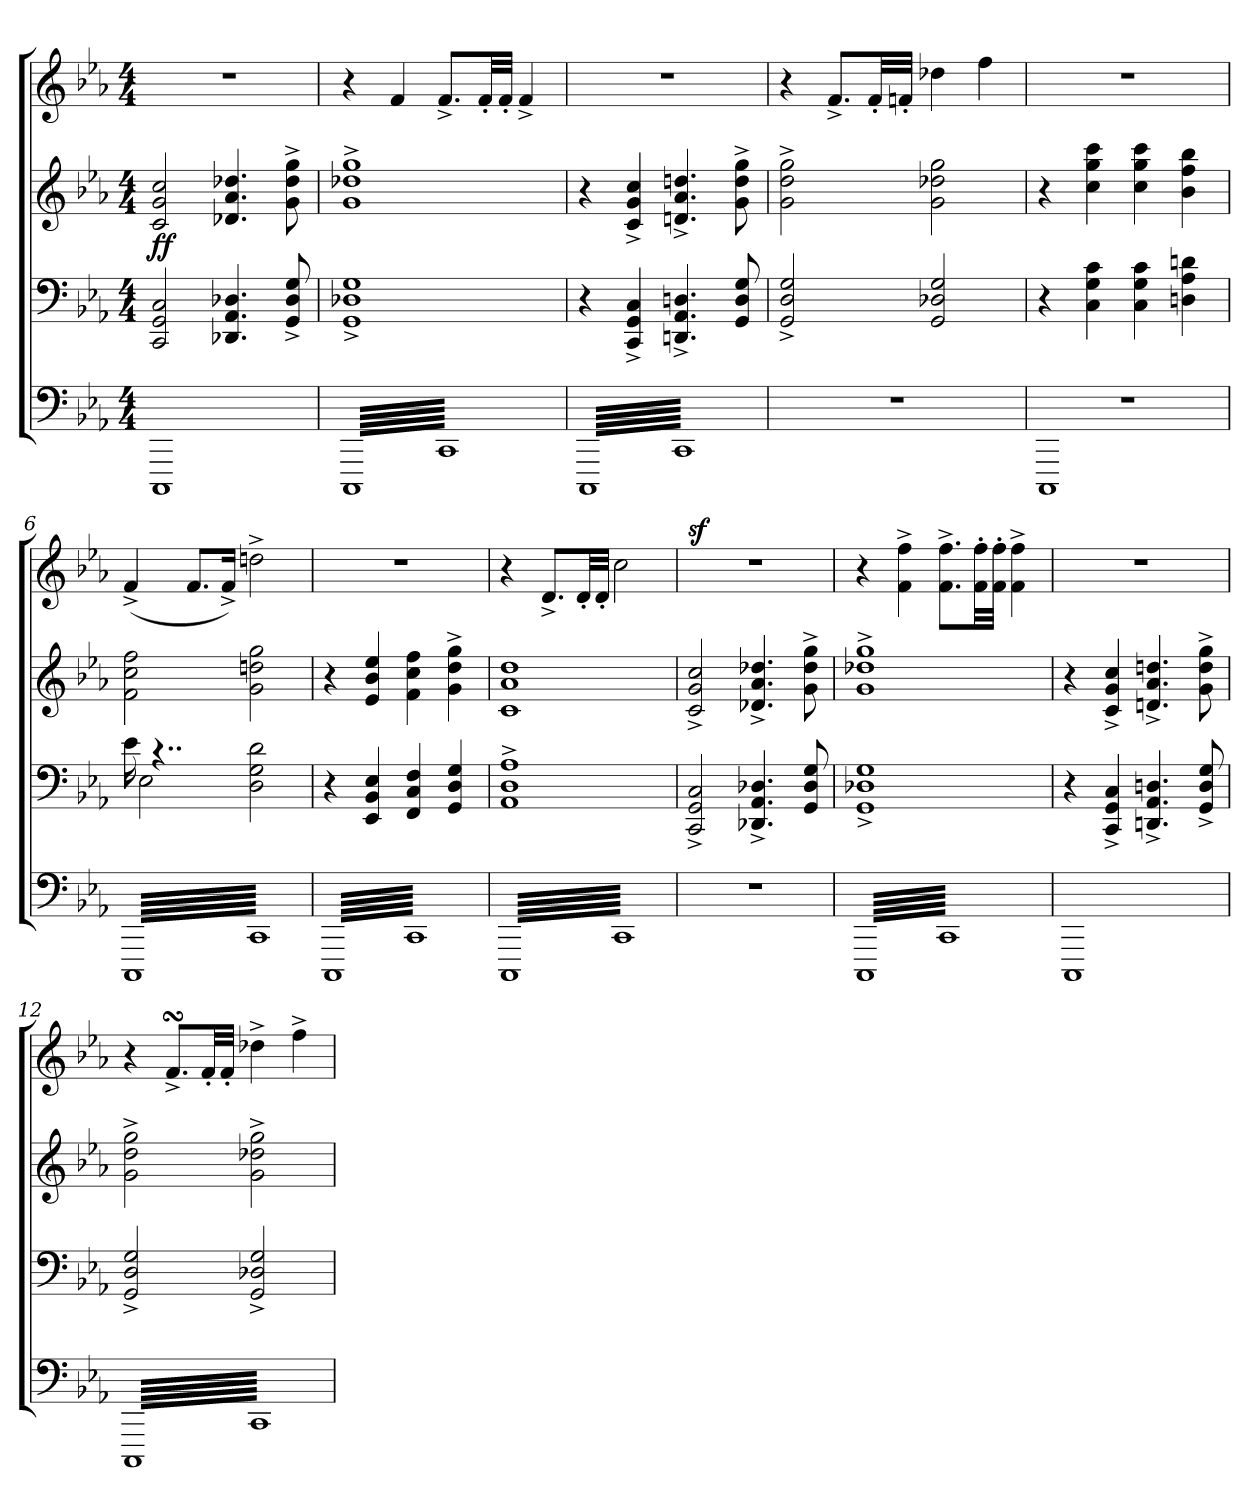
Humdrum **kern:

**kern	**kern	**kern	**dynam	**kern	**dynam
*part3	*part2	*part2	*part2	*part1	*part1
*staff4	*staff3	*staff2	*staff2/3	*staff1	*staff1
*clefF4	*clefF4	*clefG2	*	*clefG2	*
*k[b-e-a-]	*k[b-e-a-]	*k[b-e-a-]	*	*k[b-e-a-]	*
*M4/4	*M4/4	*M4/4	*	*M4/4	*
=1	=1	=1	=1	=1	=1
!	!	!	!LO:DY:b	!	!
1CCC	2CC/ 2GG/ 2C/	2c/ 2g/ 2cc/	ff	1r	.
.	4.DD-X/ 4.AA-/ 4.D-X/	4.d-X/ 4.a-/ 4.dd-X/	.	.	.
.	8GG/^ 8D-/^ 8G/^	8g\^ 8dd-\^ 8gg\^	.	.	.
=2	=2	=2	=2	=2	=2
*tremolo	*	*	*	*	*
64CCCLLLL	1GG^ 1D-X^ 1G^	1g^ 1dd-X^ 1gg^	.	4r	.
64CC	.	.	.	.	.
64CCC	.	.	.	.	.
64CC	.	.	.	.	.
64CCC	.	.	.	.	.
64CC	.	.	.	.	.
64CCC	.	.	.	.	.
64CC	.	.	.	.	.
64CCC	.	.	.	.	.
64CC	.	.	.	.	.
64CCC	.	.	.	.	.
64CC	.	.	.	.	.
64CCC	.	.	.	.	.
64CC	.	.	.	.	.
64CCC	.	.	.	.	.
64CC	.	.	.	.	.
64CCC	.	.	.	4f/	.
64CC	.	.	.	.	.
64CCC	.	.	.	.	.
64CC	.	.	.	.	.
64CCC	.	.	.	.	.
64CC	.	.	.	.	.
64CCC	.	.	.	.	.
64CC	.	.	.	.	.
64CCC	.	.	.	.	.
64CC	.	.	.	.	.
64CCC	.	.	.	.	.
64CC	.	.	.	.	.
64CCC	.	.	.	.	.
64CC	.	.	.	.	.
64CCC	.	.	.	.	.
64CC	.	.	.	.	.
64CCC	.	.	.	8.f^/L	.
64CC	.	.	.	.	.
64CCC	.	.	.	.	.
64CC	.	.	.	.	.
64CCC	.	.	.	.	.
64CC	.	.	.	.	.
64CCC	.	.	.	.	.
64CC	.	.	.	.	.
64CCC	.	.	.	.	.
64CC	.	.	.	.	.
64CCC	.	.	.	.	.
64CC	.	.	.	.	.
64CCC	.	.	.	32f'/LL	.
64CC	.	.	.	.	.
64CCC	.	.	.	32f'/JJJ	.
64CC	.	.	.	.	.
64CCC	.	.	.	4f^/	.
64CC	.	.	.	.	.
64CCC	.	.	.	.	.
64CC	.	.	.	.	.
64CCC	.	.	.	.	.
64CC	.	.	.	.	.
64CCC	.	.	.	.	.
64CC	.	.	.	.	.
64CCC	.	.	.	.	.
64CC	.	.	.	.	.
64CCC	.	.	.	.	.
64CC	.	.	.	.	.
64CCC	.	.	.	.	.
64CC	.	.	.	.	.
64CCC	.	.	.	.	.
64CCJJJJ	.	.	.	.	.
=3	=3	=3	=3	=3	=3
64CCCLLLL	4r	4r	.	1r	.
64CC	.	.	.	.	.
64CCC	.	.	.	.	.
64CC	.	.	.	.	.
64CCC	.	.	.	.	.
64CC	.	.	.	.	.
64CCC	.	.	.	.	.
64CC	.	.	.	.	.
64CCC	.	.	.	.	.
64CC	.	.	.	.	.
64CCC	.	.	.	.	.
64CC	.	.	.	.	.
64CCC	.	.	.	.	.
64CC	.	.	.	.	.
64CCC	.	.	.	.	.
64CC	.	.	.	.	.
64CCC	4CC/^ 4GG/^ 4C/^	4c/^ 4g/^ 4cc/^	.	.	.
64CC	.	.	.	.	.
64CCC	.	.	.	.	.
64CC	.	.	.	.	.
64CCC	.	.	.	.	.
64CC	.	.	.	.	.
64CCC	.	.	.	.	.
64CC	.	.	.	.	.
64CCC	.	.	.	.	.
64CC	.	.	.	.	.
64CCC	.	.	.	.	.
64CC	.	.	.	.	.
64CCC	.	.	.	.	.
64CC	.	.	.	.	.
64CCC	.	.	.	.	.
64CC	.	.	.	.	.
64CCC	4.DDn/^ 4.AA-/^ 4.Dn/^	4.dn/^ 4.a-/^ 4.ddn/^	.	.	.
64CC	.	.	.	.	.
64CCC	.	.	.	.	.
64CC	.	.	.	.	.
64CCC	.	.	.	.	.
64CC	.	.	.	.	.
64CCC	.	.	.	.	.
64CC	.	.	.	.	.
64CCC	.	.	.	.	.
64CC	.	.	.	.	.
64CCC	.	.	.	.	.
64CC	.	.	.	.	.
64CCC	.	.	.	.	.
64CC	.	.	.	.	.
64CCC	.	.	.	.	.
64CC	.	.	.	.	.
64CCC	.	.	.	.	.
64CC	.	.	.	.	.
64CCC	.	.	.	.	.
64CC	.	.	.	.	.
64CCC	.	.	.	.	.
64CC	.	.	.	.	.
64CCC	.	.	.	.	.
64CC	.	.	.	.	.
64CCC	8GG/ 8D/ 8G/	8g\^ 8dd\^ 8gg\^	.	.	.
64CC	.	.	.	.	.
64CCC	.	.	.	.	.
64CC	.	.	.	.	.
64CCC	.	.	.	.	.
64CC	.	.	.	.	.
64CCC	.	.	.	.	.
64CCJJJJ	.	.	.	.	.
*Xtremolo	*	*	*	*	*
=4	=4	=4	=4	=4	=4
1r	2GG/^ 2D/^ 2G/^	2g\^ 2dd\^ 2gg\^	.	4r	.
.	.	.	.	.	.
.	.	.	.	.	.
.	.	.	.	.	.
.	.	.	.	.	.
.	.	.	.	.	.
.	.	.	.	.	.
.	.	.	.	.	.
.	.	.	.	.	.
.	.	.	.	.	.
.	.	.	.	.	.
.	.	.	.	.	.
.	.	.	.	.	.
.	.	.	.	.	.
.	.	.	.	.	.
.	.	.	.	.	.
.	.	.	.	8.f^/L	.
.	.	.	.	.	.
.	.	.	.	.	.
.	.	.	.	.	.
.	.	.	.	.	.
.	.	.	.	.	.
.	.	.	.	.	.
.	.	.	.	.	.
.	.	.	.	.	.
.	.	.	.	.	.
.	.	.	.	.	.
.	.	.	.	.	.
.	.	.	.	32f'/LL	.
.	.	.	.	.	.
.	.	.	.	32fn'/JJJ	.
.	.	.	.	.	.
.	2GG/ 2D-X/ 2G/	2g\ 2dd-X\ 2gg\	.	4dd-X\	.
.	.	.	.	4ff\	.
=5	=5	=5	=5	=5	=5
*^	*	*	*	*	*
1r	1CCC	4r	4r	.	1r	.
.	.	4C\ 4G\ 4c\	4cc\ 4gg\ 4ccc\	.	.	.
.	.	4C\ 4G\ 4c\	4cc\ 4gg\ 4ccc\	.	.	.
.	.	4Dn\ 4A-\ 4dn\	4b-\ 4ff\ 4bb-\	.	.	.
*v	*v	*	*	*	*	*
=6	=6	=6	=6	=6	=6
*	*^	*	*	*	*
*tremolo	*	*	*	*	*	*
64CCCLLLL	16e-\	2E-\	2f\ 2cc\ 2ff\	.	(>4f^/	.
64CC	.	.	.	.	.	.
64CCC	.	.	.	.	.	.
64CC	.	.	.	.	.	.
64CCC	4..r	.	.	.	.	.
64CC	.	.	.	.	.	.
64CCC	.	.	.	.	.	.
64CC	.	.	.	.	.	.
64CCC	.	.	.	.	.	.
64CC	.	.	.	.	.	.
64CCC	.	.	.	.	.	.
64CC	.	.	.	.	.	.
64CCC	.	.	.	.	.	.
64CC	.	.	.	.	.	.
64CCC	.	.	.	.	.	.
64CC	.	.	.	.	.	.
64CCC	.	.	.	.	8.f/L	.
64CC	.	.	.	.	.	.
64CCC	.	.	.	.	.	.
64CC	.	.	.	.	.	.
64CCC	.	.	.	.	.	.
64CC	.	.	.	.	.	.
64CCC	.	.	.	.	.	.
64CC	.	.	.	.	.	.
64CCC	.	.	.	.	.	.
64CC	.	.	.	.	.	.
64CCC	.	.	.	.	.	.
64CC	.	.	.	.	.	.
64CCC	.	.	.	.	16f^/Jk)	.
64CC	.	.	.	.	.	.
64CCC	.	.	.	.	.	.
64CC	.	.	.	.	.	.
64CCC	2D\ 2G\ 2d\	2ryy	2g\ 2ddn\ 2gg\	.	2ddn^\	.
64CC	.	.	.	.	.	.
64CCC	.	.	.	.	.	.
64CC	.	.	.	.	.	.
64CCC	.	.	.	.	.	.
64CC	.	.	.	.	.	.
64CCC	.	.	.	.	.	.
64CC	.	.	.	.	.	.
64CCC	.	.	.	.	.	.
64CC	.	.	.	.	.	.
64CCC	.	.	.	.	.	.
64CC	.	.	.	.	.	.
64CCC	.	.	.	.	.	.
64CC	.	.	.	.	.	.
64CCC	.	.	.	.	.	.
64CC	.	.	.	.	.	.
64CCC	.	.	.	.	.	.
64CC	.	.	.	.	.	.
64CCC	.	.	.	.	.	.
64CC	.	.	.	.	.	.
64CCC	.	.	.	.	.	.
64CC	.	.	.	.	.	.
64CCC	.	.	.	.	.	.
64CC	.	.	.	.	.	.
64CCC	.	.	.	.	.	.
64CC	.	.	.	.	.	.
64CCC	.	.	.	.	.	.
64CC	.	.	.	.	.	.
64CCC	.	.	.	.	.	.
64CC	.	.	.	.	.	.
64CCC	.	.	.	.	.	.
64CCJJJJ	.	.	.	.	.	.
*	*v	*v	*	*	*	*
=7	=7	=7	=7	=7	=7
64CCCLLLL	4r	4r	.	1r	.
64CC	.	.	.	.	.
64CCC	.	.	.	.	.
64CC	.	.	.	.	.
64CCC	.	.	.	.	.
64CC	.	.	.	.	.
64CCC	.	.	.	.	.
64CC	.	.	.	.	.
64CCC	.	.	.	.	.
64CC	.	.	.	.	.
64CCC	.	.	.	.	.
64CC	.	.	.	.	.
64CCC	.	.	.	.	.
64CC	.	.	.	.	.
64CCC	.	.	.	.	.
64CC	.	.	.	.	.
64CCC	4EE-/ 4BB-/ 4E-/	4e-/ 4b-/ 4ee-/	.	.	.
64CC	.	.	.	.	.
64CCC	.	.	.	.	.
64CC	.	.	.	.	.
64CCC	.	.	.	.	.
64CC	.	.	.	.	.
64CCC	.	.	.	.	.
64CC	.	.	.	.	.
64CCC	.	.	.	.	.
64CC	.	.	.	.	.
64CCC	.	.	.	.	.
64CC	.	.	.	.	.
64CCC	.	.	.	.	.
64CC	.	.	.	.	.
64CCC	.	.	.	.	.
64CC	.	.	.	.	.
64CCC	4FF/ 4C/ 4F/	4f\ 4cc\ 4ff\	.	.	.
64CC	.	.	.	.	.
64CCC	.	.	.	.	.
64CC	.	.	.	.	.
64CCC	.	.	.	.	.
64CC	.	.	.	.	.
64CCC	.	.	.	.	.
64CC	.	.	.	.	.
64CCC	.	.	.	.	.
64CC	.	.	.	.	.
64CCC	.	.	.	.	.
64CC	.	.	.	.	.
64CCC	.	.	.	.	.
64CC	.	.	.	.	.
64CCC	.	.	.	.	.
64CC	.	.	.	.	.
64CCC	4GG/ 4D/ 4G/	4g\^ 4dd\^ 4gg\^	.	.	.
64CC	.	.	.	.	.
64CCC	.	.	.	.	.
64CC	.	.	.	.	.
64CCC	.	.	.	.	.
64CC	.	.	.	.	.
64CCC	.	.	.	.	.
64CC	.	.	.	.	.
64CCC	.	.	.	.	.
64CC	.	.	.	.	.
64CCC	.	.	.	.	.
64CC	.	.	.	.	.
64CCC	.	.	.	.	.
64CC	.	.	.	.	.
64CCC	.	.	.	.	.
64CCJJJJ	.	.	.	.	.
=8	=8	=8	=8	=8	=8
64CCCLLLL	1AA-^ 1D^ 1A-^	1c 1a- 1dd	.	4r	.
64CC	.	.	.	.	.
64CCC	.	.	.	.	.
64CC	.	.	.	.	.
64CCC	.	.	.	.	.
64CC	.	.	.	.	.
64CCC	.	.	.	.	.
64CC	.	.	.	.	.
64CCC	.	.	.	.	.
64CC	.	.	.	.	.
64CCC	.	.	.	.	.
64CC	.	.	.	.	.
64CCC	.	.	.	.	.
64CC	.	.	.	.	.
64CCC	.	.	.	.	.
64CC	.	.	.	.	.
64CCC	.	.	.	8.d^/L	.
64CC	.	.	.	.	.
64CCC	.	.	.	.	.
64CC	.	.	.	.	.
64CCC	.	.	.	.	.
64CC	.	.	.	.	.
64CCC	.	.	.	.	.
64CC	.	.	.	.	.
64CCC	.	.	.	.	.
64CC	.	.	.	.	.
64CCC	.	.	.	.	.
64CC	.	.	.	.	.
64CCC	.	.	.	32d'/LL	.
64CC	.	.	.	.	.
64CCC	.	.	.	32d'/JJJ	.
64CC	.	.	.	.	.
64CCC	.	.	.	2cc\	.
64CC	.	.	.	.	.
64CCC	.	.	.	.	.
64CC	.	.	.	.	.
64CCC	.	.	.	.	.
64CC	.	.	.	.	.
64CCC	.	.	.	.	.
64CC	.	.	.	.	.
64CCC	.	.	.	.	.
64CC	.	.	.	.	.
64CCC	.	.	.	.	.
64CC	.	.	.	.	.
64CCC	.	.	.	.	.
64CC	.	.	.	.	.
64CCC	.	.	.	.	.
64CC	.	.	.	.	.
64CCC	.	.	.	.	.
64CC	.	.	.	.	.
64CCC	.	.	.	.	.
64CC	.	.	.	.	.
64CCC	.	.	.	.	.
64CC	.	.	.	.	.
64CCC	.	.	.	.	.
64CC	.	.	.	.	.
64CCC	.	.	.	.	.
64CC	.	.	.	.	.
64CCC	.	.	.	.	.
64CC	.	.	.	.	.
64CCC	.	.	.	.	.
64CC	.	.	.	.	.
64CCC	.	.	.	.	.
64CCJJJJ	.	.	.	.	.
=9	=9	=9	=9	=9	=9
!	!	!	!	!	!LO:DY:a
1r	2CC/^ 2GG/^ 2C/^	2c/^ 2g/^ 2cc/^	.	1r	sf
.	.	.	.	.	.
.	.	.	.	.	.
.	.	.	.	.	.
.	.	.	.	.	.
.	.	.	.	.	.
.	.	.	.	.	.
.	.	.	.	.	.
.	.	.	.	.	.
.	.	.	.	.	.
.	.	.	.	.	.
.	.	.	.	.	.
.	.	.	.	.	.
.	.	.	.	.	.
.	.	.	.	.	.
.	.	.	.	.	.
.	.	.	.	.	.
.	.	.	.	.	.
.	.	.	.	.	.
.	.	.	.	.	.
.	.	.	.	.	.
.	.	.	.	.	.
.	.	.	.	.	.
.	.	.	.	.	.
.	.	.	.	.	.
.	.	.	.	.	.
.	.	.	.	.	.
.	.	.	.	.	.
.	.	.	.	.	.
.	.	.	.	.	.
.	.	.	.	.	.
.	.	.	.	.	.
.	4.DD-X/^ 4.AA-/^ 4.D-X/^	4.d-X/^ 4.a-/^ 4.dd-X/^	.	.	.
.	8GG/ 8D-/ 8G/	8g\^ 8dd-\^ 8gg\^	.	.	.
=10	=10	=10	=10	=10	=10
64CCCLLLL	1GG^ 1D-X^ 1G^	1g^ 1dd-X^ 1gg^	.	4r	.
64CC	.	.	.	.	.
64CCC	.	.	.	.	.
64CC	.	.	.	.	.
64CCC	.	.	.	.	.
64CC	.	.	.	.	.
64CCC	.	.	.	.	.
64CC	.	.	.	.	.
64CCC	.	.	.	.	.
64CC	.	.	.	.	.
64CCC	.	.	.	.	.
64CC	.	.	.	.	.
64CCC	.	.	.	.	.
64CC	.	.	.	.	.
64CCC	.	.	.	.	.
64CC	.	.	.	.	.
64CCC	.	.	.	4f\^ 4ff\^	.
64CC	.	.	.	.	.
64CCC	.	.	.	.	.
64CC	.	.	.	.	.
64CCC	.	.	.	.	.
64CC	.	.	.	.	.
64CCC	.	.	.	.	.
64CC	.	.	.	.	.
64CCC	.	.	.	.	.
64CC	.	.	.	.	.
64CCC	.	.	.	.	.
64CC	.	.	.	.	.
64CCC	.	.	.	.	.
64CC	.	.	.	.	.
64CCC	.	.	.	.	.
64CC	.	.	.	.	.
64CCC	.	.	.	8.f\^ 8.ff\^L	.
64CC	.	.	.	.	.
64CCC	.	.	.	.	.
64CC	.	.	.	.	.
64CCC	.	.	.	.	.
64CC	.	.	.	.	.
64CCC	.	.	.	.	.
64CC	.	.	.	.	.
64CCC	.	.	.	.	.
64CC	.	.	.	.	.
64CCC	.	.	.	.	.
64CC	.	.	.	.	.
64CCC	.	.	.	32f\' 32ff\'LL	.
64CC	.	.	.	.	.
64CCC	.	.	.	32f\' 32ff\'JJJ	.
64CC	.	.	.	.	.
64CCC	.	.	.	4f\^ 4ff\^	.
64CC	.	.	.	.	.
64CCC	.	.	.	.	.
64CC	.	.	.	.	.
64CCC	.	.	.	.	.
64CC	.	.	.	.	.
64CCC	.	.	.	.	.
64CC	.	.	.	.	.
64CCC	.	.	.	.	.
64CC	.	.	.	.	.
64CCC	.	.	.	.	.
64CC	.	.	.	.	.
64CCC	.	.	.	.	.
64CC	.	.	.	.	.
64CCC	.	.	.	.	.
64CCJJJJ	.	.	.	.	.
*Xtremolo	*	*	*	*	*
=11	=11	=11	=11	=11	=11
1CCC	4r	4r	.	1r	.
.	.	.	.	.	.
.	.	.	.	.	.
.	.	.	.	.	.
.	.	.	.	.	.
.	.	.	.	.	.
.	.	.	.	.	.
.	.	.	.	.	.
.	.	.	.	.	.
.	.	.	.	.	.
.	.	.	.	.	.
.	.	.	.	.	.
.	.	.	.	.	.
.	.	.	.	.	.
.	.	.	.	.	.
.	.	.	.	.	.
.	4CC/^ 4GG/^ 4C/^	4c/^ 4g/^ 4cc/^	.	.	.
.	.	.	.	.	.
.	.	.	.	.	.
.	.	.	.	.	.
.	.	.	.	.	.
.	.	.	.	.	.
.	.	.	.	.	.
.	.	.	.	.	.
.	.	.	.	.	.
.	.	.	.	.	.
.	.	.	.	.	.
.	.	.	.	.	.
.	.	.	.	.	.
.	.	.	.	.	.
.	.	.	.	.	.
.	.	.	.	.	.
.	4.DDn/^ 4.AA-/^ 4.Dn/^	4.dn/^ 4.a-/^ 4.ddn/^	.	.	.
.	8GG/^ 8D/^ 8G/^	8g\^ 8dd\^ 8gg\^	.	.	.
=12	=12	=12	=12	=12	=12
*tremolo	*	*	*	*	*
64CCCLLLL	2GG/^ 2D/^ 2G/^	2g\^ 2dd\^ 2gg\^	.	4r	.
64CC	.	.	.	.	.
64CCC	.	.	.	.	.
64CC	.	.	.	.	.
64CCC	.	.	.	.	.
64CC	.	.	.	.	.
64CCC	.	.	.	.	.
64CC	.	.	.	.	.
64CCC	.	.	.	.	.
64CC	.	.	.	.	.
64CCC	.	.	.	.	.
64CC	.	.	.	.	.
64CCC	.	.	.	.	.
64CC	.	.	.	.	.
64CCC	.	.	.	.	.
64CC	.	.	.	.	.
64CCC	.	.	.	8.fsSSS^/L	.
64CC	.	.	.	.	.
64CCC	.	.	.	.	.
64CC	.	.	.	.	.
64CCC	.	.	.	.	.
64CC	.	.	.	.	.
64CCC	.	.	.	.	.
64CC	.	.	.	.	.
64CCC	.	.	.	.	.
64CC	.	.	.	.	.
64CCC	.	.	.	.	.
64CC	.	.	.	.	.
64CCC	.	.	.	32f'/LL	.
64CC	.	.	.	.	.
64CCC	.	.	.	32f'/JJJ	.
64CC	.	.	.	.	.
64CCC	2GG/^ 2D-X/^ 2G/^	2g\^ 2dd-X\^ 2gg\^	.	4dd-X^\	.
64CC	.	.	.	.	.
64CCC	.	.	.	.	.
64CC	.	.	.	.	.
64CCC	.	.	.	.	.
64CC	.	.	.	.	.
64CCC	.	.	.	.	.
64CC	.	.	.	.	.
64CCC	.	.	.	.	.
64CC	.	.	.	.	.
64CCC	.	.	.	.	.
64CC	.	.	.	.	.
64CCC	.	.	.	.	.
64CC	.	.	.	.	.
64CCC	.	.	.	.	.
64CC	.	.	.	.	.
64CCC	.	.	.	4ff^\	.
64CC	.	.	.	.	.
64CCC	.	.	.	.	.
64CC	.	.	.	.	.
64CCC	.	.	.	.	.
64CC	.	.	.	.	.
64CCC	.	.	.	.	.
64CC	.	.	.	.	.
64CCC	.	.	.	.	.
64CC	.	.	.	.	.
64CCC	.	.	.	.	.
64CC	.	.	.	.	.
64CCC	.	.	.	.	.
64CC	.	.	.	.	.
64CCC	.	.	.	.	.
64CCJJJJ	.	.	.	.	.
*Xtremolo	*	*	*	*	*
.	.	.	.	.	.
.	.	.	.	.	.
.	.	.	.	.	.
.	.	.	.	.	.
.	.	.	.	.	.
.	.	.	.	.	.
.	.	.	.	.	.
.	.	.	.	.	.
.	.	.	.	.	.
.	.	.	.	.	.
.	.	.	.	.	.
.	.	.	.	.	.
.	.	.	.	.	.
.	.	.	.	.	.
.	.	.	.	.	.
.	.	.	.	.	.
.	.	.	.	.	.
.	.	.	.	.	.
.	.	.	.	.	.
.	.	.	.	.	.
.	.	.	.	.	.
.	.	.	.	.	.
.	.	.	.	.	.
.	.	.	.	.	.
.	.	.	.	.	.
.	.	.	.	.	.
.	.	.	.	.	.
.	.	.	.	.	.
.	.	.	.	.	.
.	.	.	.	.	.
.	.	.	.	.	.
.	.	.	.	.	.
=	=	=	=	=	=
*-	*-	*-	*-	*-	*-
